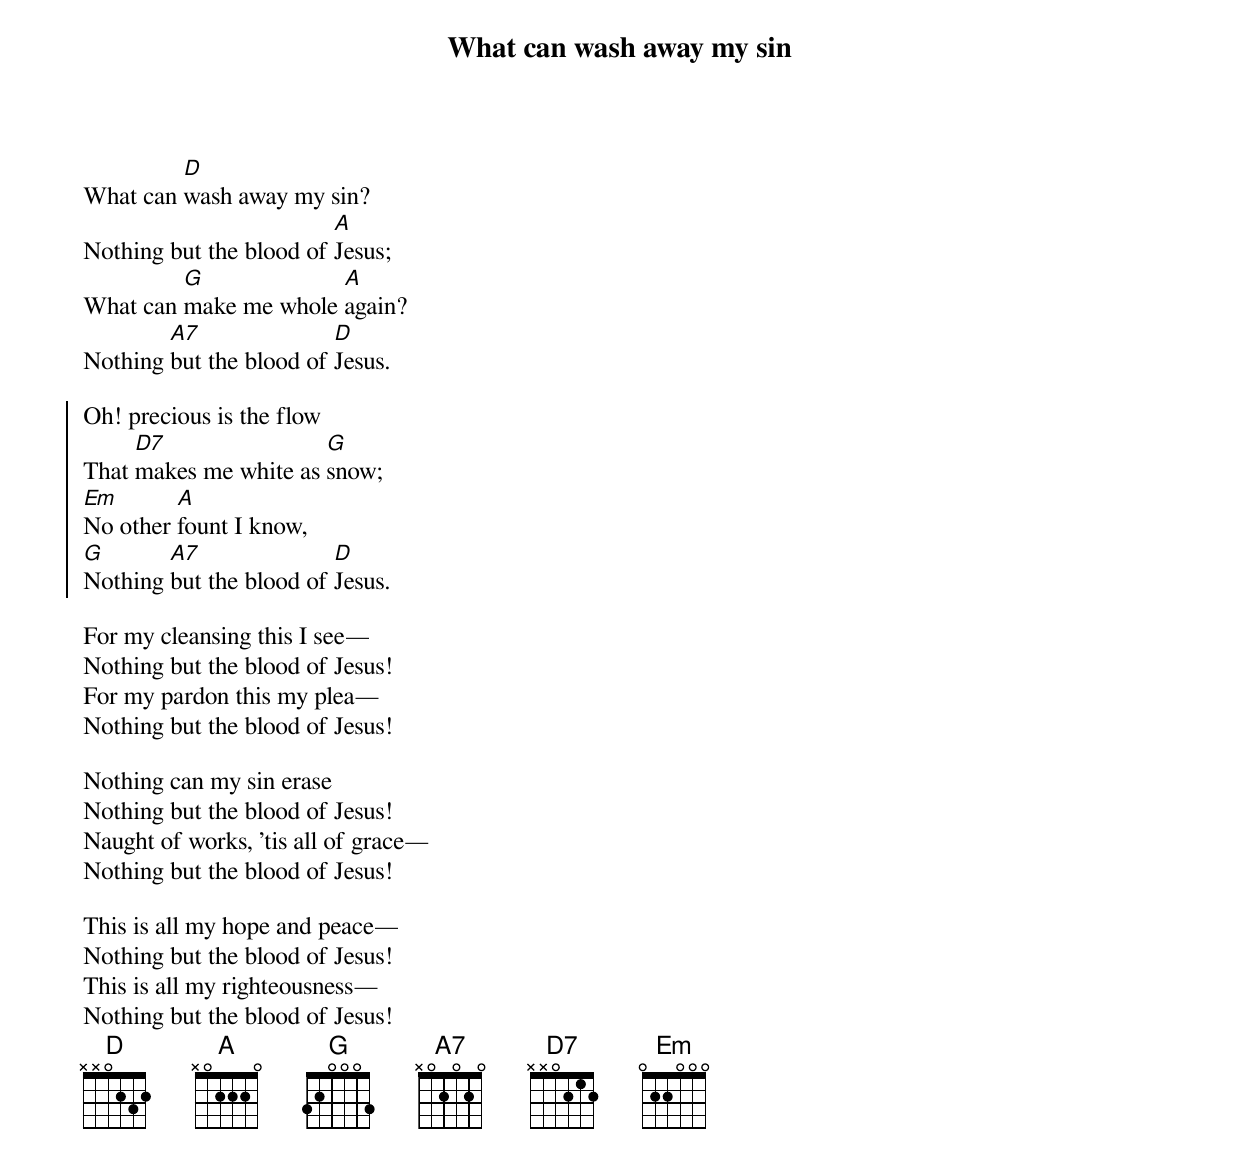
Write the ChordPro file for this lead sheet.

{title: What can wash away my sin}
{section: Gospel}
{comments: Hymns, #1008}
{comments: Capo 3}

What can [D]wash away my sin?
Nothing but the blood of [A]Jesus;
What can [G]make me whole [A]again?
Nothing [A7]but the blood of [D]Jesus.

{start_of_chorus}
Oh! precious is the flow
That [D7]makes me white as [G]snow;
[Em]No other [A]fount I know,
[G]Nothing [A7]but the blood of [D]Jesus.
{end_of_chorus}

For my cleansing this I see—
Nothing but the blood of Jesus!
For my pardon this my plea—
Nothing but the blood of Jesus!

Nothing can my sin erase
Nothing but the blood of Jesus!
Naught of works, ’tis all of grace—
Nothing but the blood of Jesus!

This is all my hope and peace—
Nothing but the blood of Jesus!
This is all my righteousness—
Nothing but the blood of Jesus!
